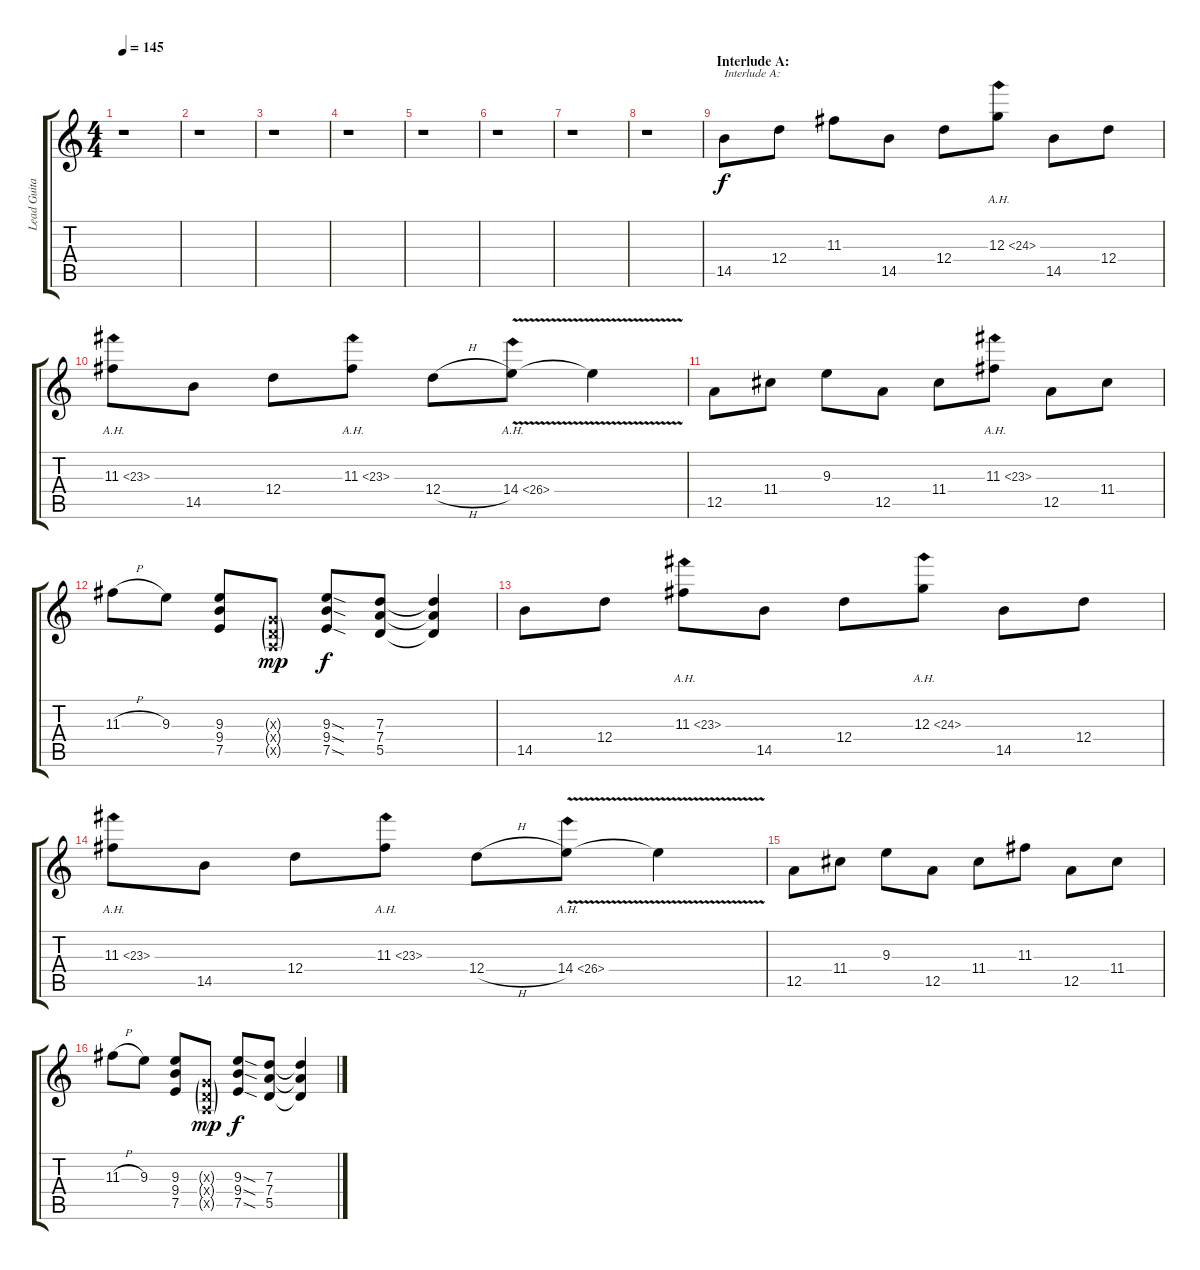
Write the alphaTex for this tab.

\track ("Lead Guitar 1" "Lead Guita") {instrument distortionguitar}
\staff {score tabs}
\tuning (E4 B3 G3 D3 A2 E2) {hide}
\ts (4 4)
\tempo 145
\clef g2
\ks c
r.1{dy f} |
r.1 |
r.1 |
r.1 |
r.1 |
r.1 |
r.1 |
r.1 |
\section ("" "Interlude A:")
14.5.8{txt "Interlude A:"} 12.4.8 11.3.8 14.5.8 12.4.8 12.3{ah 12}.8 14.5.8 12.4.8 |
11.3{ah 12}.8 14.5.8 12.4.8 11.3{ah 12}.8 12.4{h}.8 14.4{ah 12 v}.8 14.4{t}.4 |
12.5.8 11.4.8 9.3.8 12.5.8 11.4.8 11.3{ah 12}.8 12.5.8 11.4.8 |
11.3{h}.8 9.3.8 (9.3 9.4 7.5).8 (0.3{g x} 0.4{g x} 0.5{g x}).8{dy mp} (9.3{sod} 9.4{sod} 7.5{sod}).8{dy f} (7.3 7.4 5.5).8 (7.3{t} 7.4{t} 5.5{t}).4 |
14.5.8 12.4.8 11.3{ah 12}.8 14.5.8 12.4.8 12.3{ah 12}.8 14.5.8 12.4.8 |
11.3{ah 12}.8 14.5.8 12.4.8 11.3{ah 12}.8 12.4{h}.8 14.4{ah 12 v}.8 14.4{t}.4 |
12.5.8 11.4.8 9.3.8 12.5.8 11.4.8 11.3.8 12.5.8 11.4.8 |
11.3{h}.8 9.3.8 (9.3 9.4 7.5).8 (0.3{g x} 0.4{g x} 0.5{g x}).8{dy mp} (9.3{sod} 9.4{sod} 7.5{sod}).8{dy f} (7.3 7.4 5.5).8 (7.3{t} 7.4{t} 5.5{t}).4
